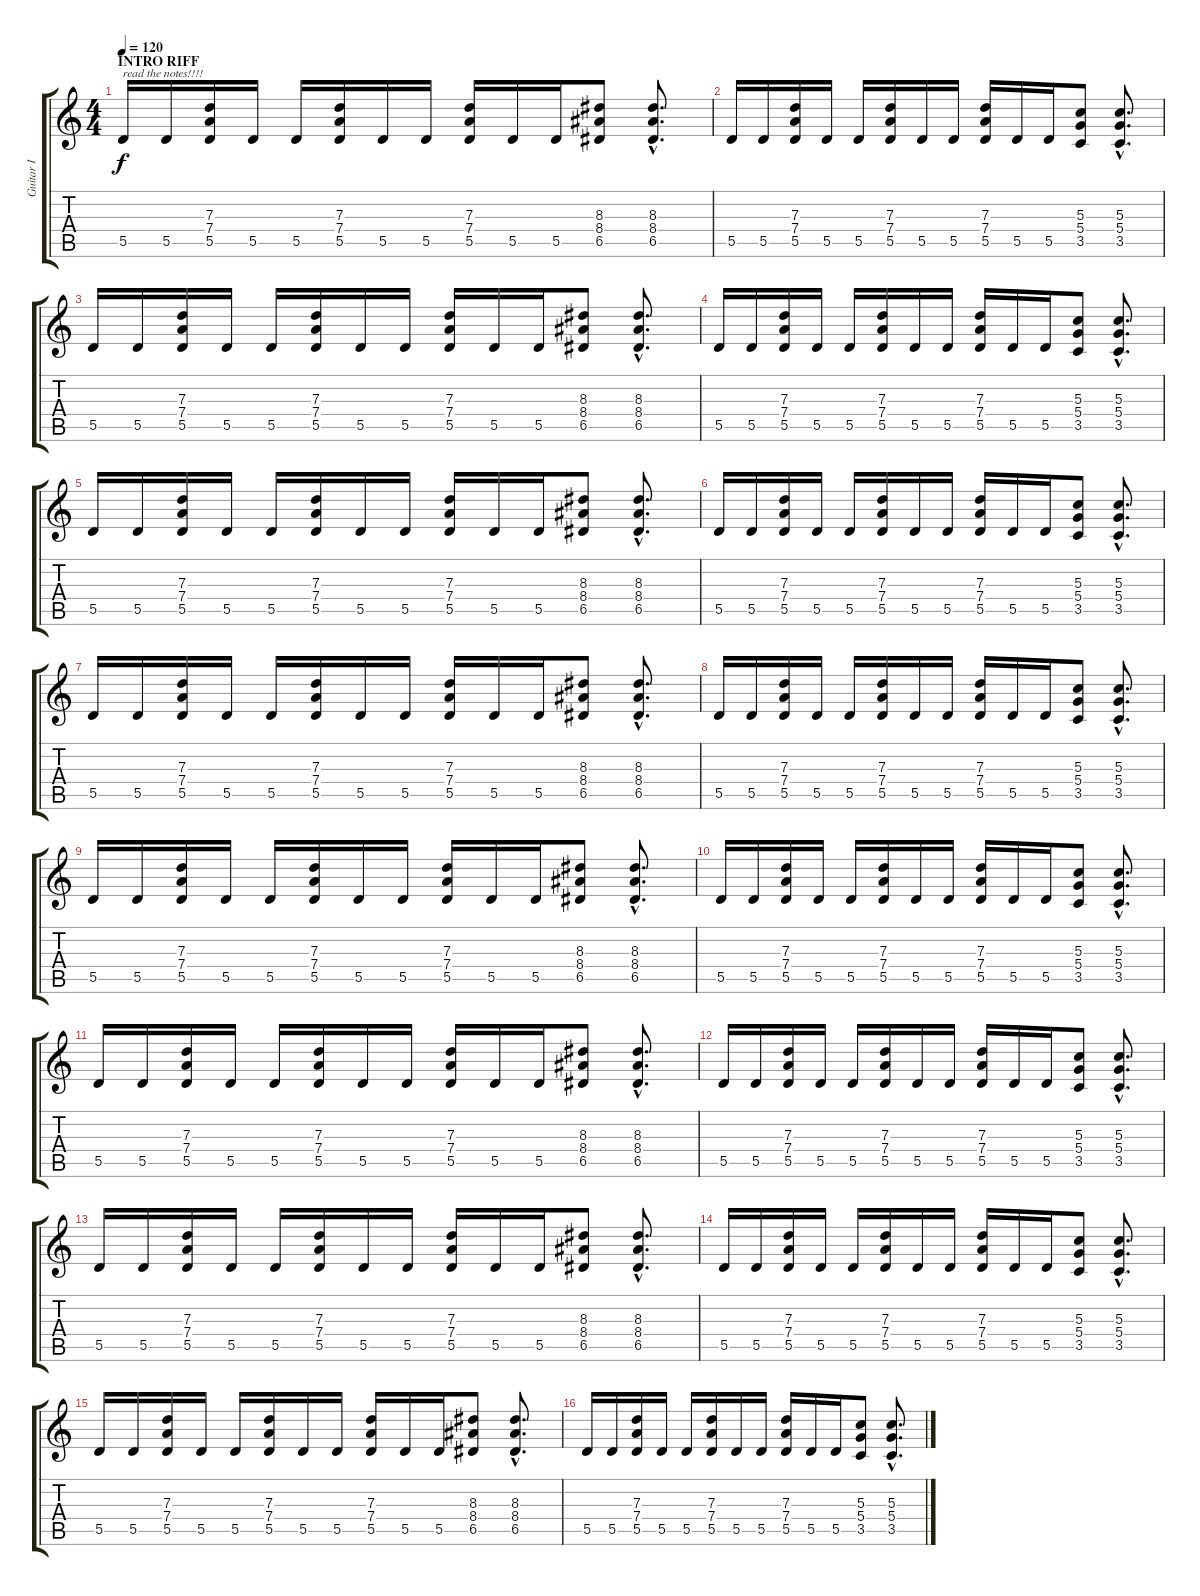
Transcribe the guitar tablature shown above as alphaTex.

\track ("Guitar I" "Guitar I") {instrument distortionguitar}
\staff {score tabs}
\tuning (E4 B3 G3 D3 A2 E2) {hide}
\ts (4 4)
\section ("" "INTRO RIFF")
\tempo 120
\clef g2
\ks c
5.5.16{txt "read the notes!!!!" dy f instrument distortionguitar} 5.5.16 (7.3 7.4 5.5).16 5.5.16 5.5.16 (7.3 7.4 5.5).16 5.5.16 5.5.16 (7.3 7.4 5.5).16 5.5.16 5.5.16 (8.3 8.4 6.5).8 (8.3{hac} 8.4{hac} 6.5{hac}).8{d} |
5.5.16 5.5.16 (7.3 7.4 5.5).16 5.5.16 5.5.16 (7.3 7.4 5.5).16 5.5.16 5.5.16 (7.3 7.4 5.5).16 5.5.16 5.5.16 (5.3 5.4 3.5).8 (5.3{hac} 5.4{hac} 3.5{hac}).8{d} |
5.5.16 5.5.16 (7.3 7.4 5.5).16 5.5.16 5.5.16 (7.3 7.4 5.5).16 5.5.16 5.5.16 (7.3 7.4 5.5).16 5.5.16 5.5.16 (8.3 8.4 6.5).8 (8.3{hac} 8.4{hac} 6.5{hac}).8{d} |
5.5.16 5.5.16 (7.3 7.4 5.5).16 5.5.16 5.5.16 (7.3 7.4 5.5).16 5.5.16 5.5.16 (7.3 7.4 5.5).16 5.5.16 5.5.16 (5.3 5.4 3.5).8 (5.3{hac} 5.4{hac} 3.5{hac}).8{d} |
5.5.16 5.5.16 (7.3 7.4 5.5).16 5.5.16 5.5.16 (7.3 7.4 5.5).16 5.5.16 5.5.16 (7.3 7.4 5.5).16 5.5.16 5.5.16 (8.3 8.4 6.5).8 (8.3{hac} 8.4{hac} 6.5{hac}).8{d} |
5.5.16 5.5.16 (7.3 7.4 5.5).16 5.5.16 5.5.16 (7.3 7.4 5.5).16 5.5.16 5.5.16 (7.3 7.4 5.5).16 5.5.16 5.5.16 (5.3 5.4 3.5).8 (5.3{hac} 5.4{hac} 3.5{hac}).8{d} |
5.5.16 5.5.16 (7.3 7.4 5.5).16 5.5.16 5.5.16 (7.3 7.4 5.5).16 5.5.16 5.5.16 (7.3 7.4 5.5).16 5.5.16 5.5.16 (8.3 8.4 6.5).8 (8.3{hac} 8.4{hac} 6.5{hac}).8{d} |
5.5.16 5.5.16 (7.3 7.4 5.5).16 5.5.16 5.5.16 (7.3 7.4 5.5).16 5.5.16 5.5.16 (7.3 7.4 5.5).16 5.5.16 5.5.16 (5.3 5.4 3.5).8 (5.3{hac} 5.4{hac} 3.5{hac}).8{d} |
5.5.16 5.5.16 (7.3 7.4 5.5).16 5.5.16 5.5.16 (7.3 7.4 5.5).16 5.5.16 5.5.16 (7.3 7.4 5.5).16 5.5.16 5.5.16 (8.3 8.4 6.5).8 (8.3{hac} 8.4{hac} 6.5{hac}).8{d} |
5.5.16 5.5.16 (7.3 7.4 5.5).16 5.5.16 5.5.16 (7.3 7.4 5.5).16 5.5.16 5.5.16 (7.3 7.4 5.5).16 5.5.16 5.5.16 (5.3 5.4 3.5).8 (5.3{hac} 5.4{hac} 3.5{hac}).8{d} |
5.5.16 5.5.16 (7.3 7.4 5.5).16 5.5.16 5.5.16 (7.3 7.4 5.5).16 5.5.16 5.5.16 (7.3 7.4 5.5).16 5.5.16 5.5.16 (8.3 8.4 6.5).8 (8.3{hac} 8.4{hac} 6.5{hac}).8{d} |
5.5.16 5.5.16 (7.3 7.4 5.5).16 5.5.16 5.5.16 (7.3 7.4 5.5).16 5.5.16 5.5.16 (7.3 7.4 5.5).16 5.5.16 5.5.16 (5.3 5.4 3.5).8 (5.3{hac} 5.4{hac} 3.5{hac}).8{d} |
5.5.16 5.5.16 (7.3 7.4 5.5).16 5.5.16 5.5.16 (7.3 7.4 5.5).16 5.5.16 5.5.16 (7.3 7.4 5.5).16 5.5.16 5.5.16 (8.3 8.4 6.5).8 (8.3{hac} 8.4{hac} 6.5{hac}).8{d} |
5.5.16 5.5.16 (7.3 7.4 5.5).16 5.5.16 5.5.16 (7.3 7.4 5.5).16 5.5.16 5.5.16 (7.3 7.4 5.5).16 5.5.16 5.5.16 (5.3 5.4 3.5).8 (5.3{hac} 5.4{hac} 3.5{hac}).8{d} |
5.5.16 5.5.16 (7.3 7.4 5.5).16 5.5.16 5.5.16 (7.3 7.4 5.5).16 5.5.16 5.5.16 (7.3 7.4 5.5).16 5.5.16 5.5.16 (8.3 8.4 6.5).8 (8.3{hac} 8.4{hac} 6.5{hac}).8{d} |
5.5.16 5.5.16 (7.3 7.4 5.5).16 5.5.16 5.5.16 (7.3 7.4 5.5).16 5.5.16 5.5.16 (7.3 7.4 5.5).16 5.5.16 5.5.16 (5.3 5.4 3.5).8 (5.3{hac} 5.4{hac} 3.5{hac}).8{d}
